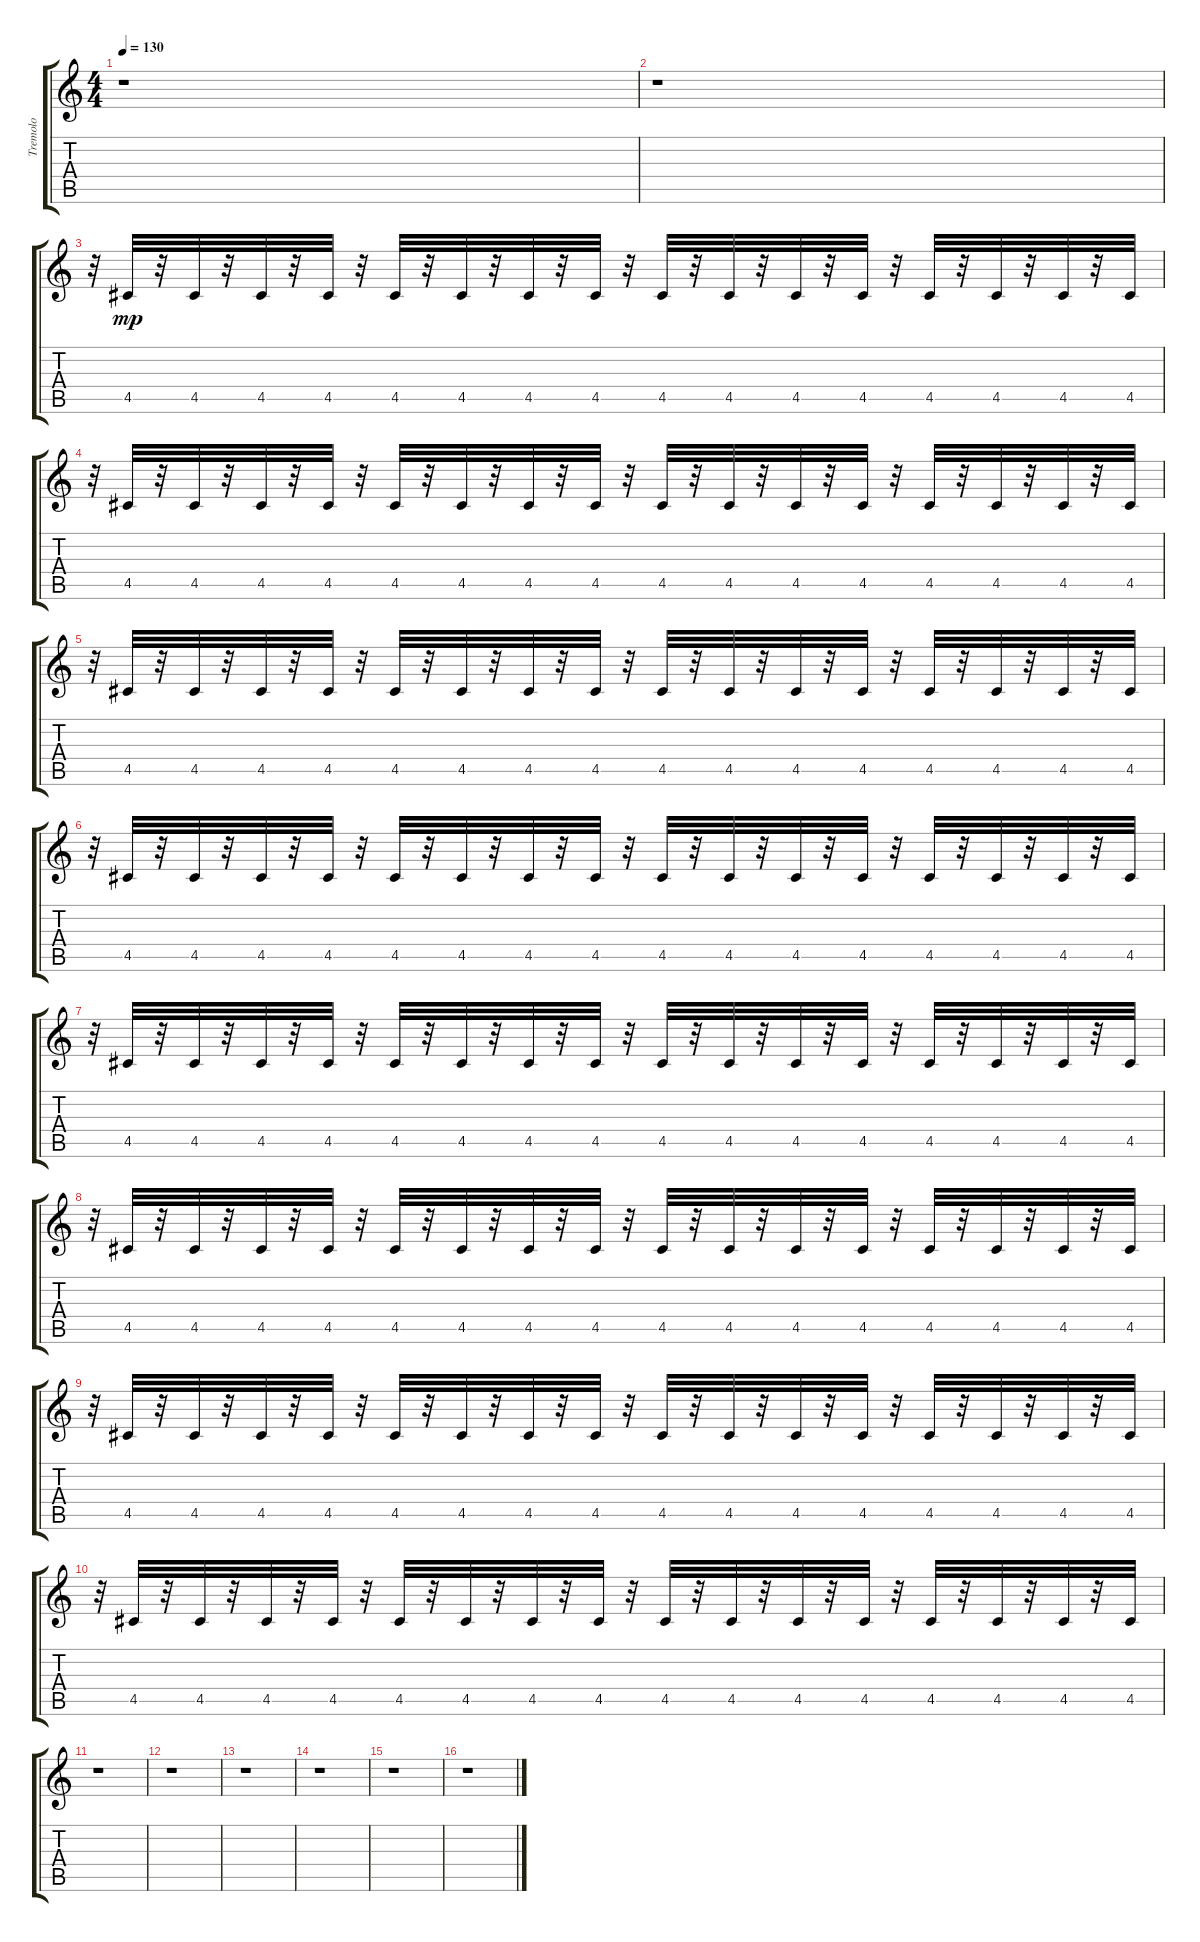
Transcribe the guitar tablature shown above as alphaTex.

\track ("Tremolo" "Tremolo") {instrument acousticguitarnylon}
\staff {score tabs}
\tuning (E4 B3 G3 D3 A2 E2) {hide}
\ts (4 4)
\tempo 130
\clef g2
\ks c
r.1{dy mp} |
r.1 |
r.32 4.5.32 r.32 4.5.32 r.32 4.5.32 r.32 4.5.32 r.32 4.5.32 r.32 4.5.32 r.32 4.5.32 r.32 4.5.32 r.32 4.5.32 r.32 4.5.32 r.32 4.5.32 r.32 4.5.32 r.32 4.5.32 r.32 4.5.32 r.32 4.5.32 r.32 4.5.32 |
r.32 4.5.32 r.32 4.5.32 r.32 4.5.32 r.32 4.5.32 r.32 4.5.32 r.32 4.5.32 r.32 4.5.32 r.32 4.5.32 r.32 4.5.32 r.32 4.5.32 r.32 4.5.32 r.32 4.5.32 r.32 4.5.32 r.32 4.5.32 r.32 4.5.32 r.32 4.5.32 |
r.32 4.5.32 r.32 4.5.32 r.32 4.5.32 r.32 4.5.32 r.32 4.5.32 r.32 4.5.32 r.32 4.5.32 r.32 4.5.32 r.32 4.5.32 r.32 4.5.32 r.32 4.5.32 r.32 4.5.32 r.32 4.5.32 r.32 4.5.32 r.32 4.5.32 r.32 4.5.32 |
r.32 4.5.32 r.32 4.5.32 r.32 4.5.32 r.32 4.5.32 r.32 4.5.32 r.32 4.5.32 r.32 4.5.32 r.32 4.5.32 r.32 4.5.32 r.32 4.5.32 r.32 4.5.32 r.32 4.5.32 r.32 4.5.32 r.32 4.5.32 r.32 4.5.32 r.32 4.5.32 |
r.32 4.5.32 r.32 4.5.32 r.32 4.5.32 r.32 4.5.32 r.32 4.5.32 r.32 4.5.32 r.32 4.5.32 r.32 4.5.32 r.32 4.5.32 r.32 4.5.32 r.32 4.5.32 r.32 4.5.32 r.32 4.5.32 r.32 4.5.32 r.32 4.5.32 r.32 4.5.32 |
r.32 4.5.32 r.32 4.5.32 r.32 4.5.32 r.32 4.5.32 r.32 4.5.32 r.32 4.5.32 r.32 4.5.32 r.32 4.5.32 r.32 4.5.32 r.32 4.5.32 r.32 4.5.32 r.32 4.5.32 r.32 4.5.32 r.32 4.5.32 r.32 4.5.32 r.32 4.5.32 |
r.32 4.5.32 r.32 4.5.32 r.32 4.5.32 r.32 4.5.32 r.32 4.5.32 r.32 4.5.32 r.32 4.5.32 r.32 4.5.32 r.32 4.5.32 r.32 4.5.32 r.32 4.5.32 r.32 4.5.32 r.32 4.5.32 r.32 4.5.32 r.32 4.5.32 r.32 4.5.32 |
r.32 4.5.32 r.32 4.5.32 r.32 4.5.32 r.32 4.5.32 r.32 4.5.32 r.32 4.5.32 r.32 4.5.32 r.32 4.5.32 r.32 4.5.32 r.32 4.5.32 r.32 4.5.32 r.32 4.5.32 r.32 4.5.32 r.32 4.5.32 r.32 4.5.32 r.32 4.5.32 |
r.1 |
r.1 |
r.1 |
r.1 |
r.1 |
r.1
